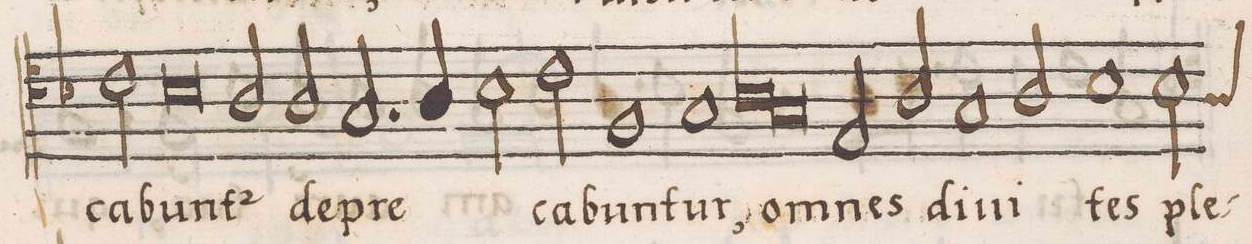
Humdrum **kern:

**kern	**text
*I"ALTVS	*
*clefC4	*
*k[b-]	*
*met(C|)	*
*M2/1	*
2c\	-ca-
0B-	-bun-
=40-	=40-
2A/	-t(ur)
2A/	de-
=41-	=41-
2.G/	-pre-
4A/	.
2B-\	.
2c\	-ca-
=42-	=42-
1F	-bun-
1G	-tur,
=43-	=43-
*lig	*
1A	om-
1G	.
*Xlig	*
=44-	=44-
2E/	-nes
2A/	di-
1G	-ui-
=45-	=45-
2A/	.
1B-	-tes
*custos:A	*
2B-\	ple-
=46-	=46-
*-	*-
